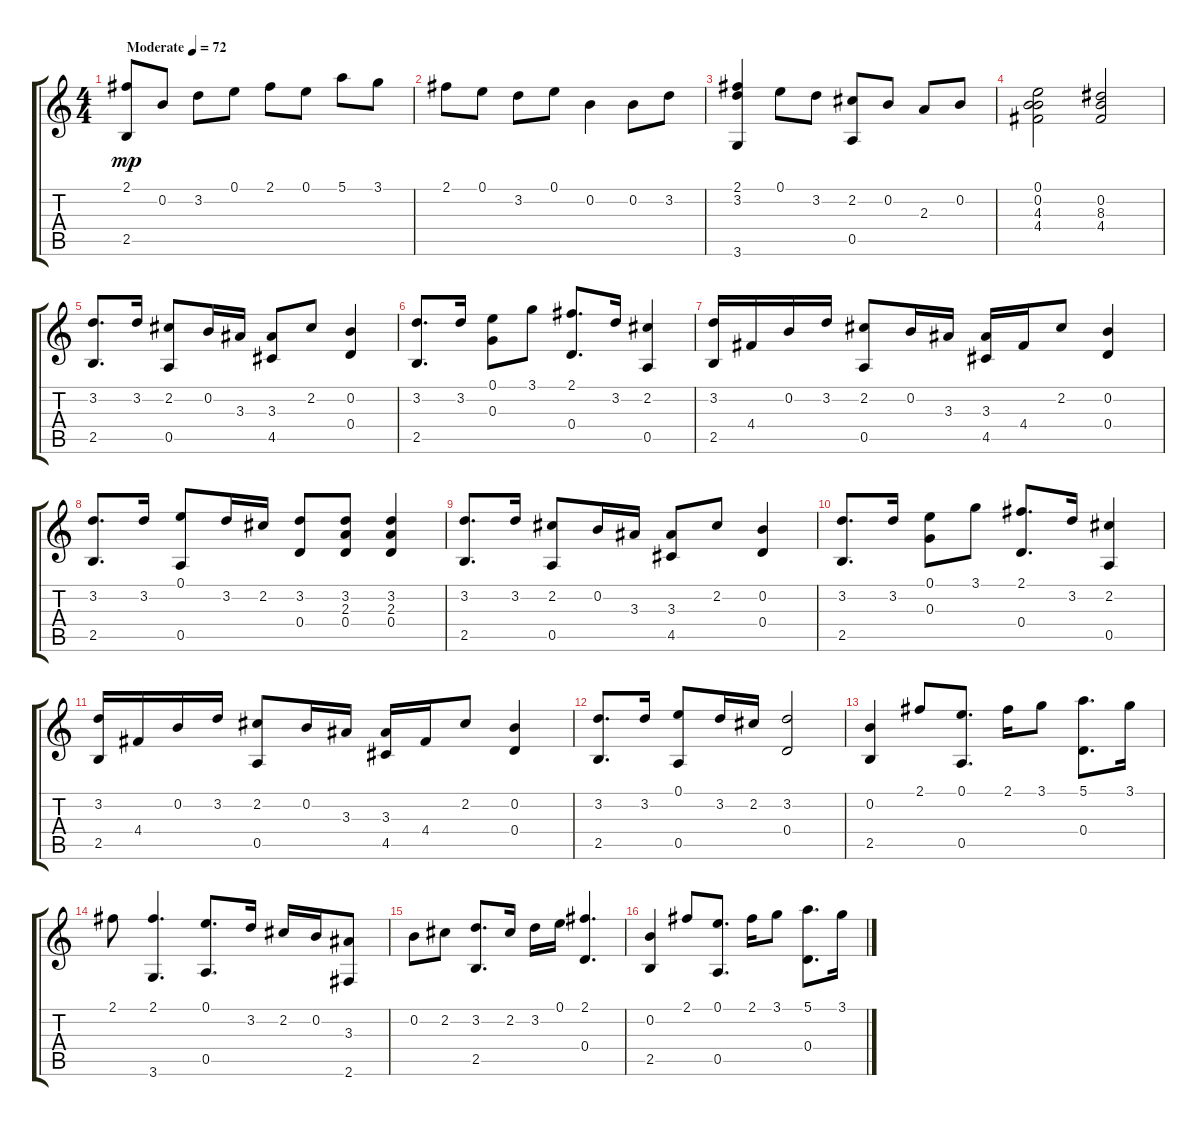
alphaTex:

\track "" {instrument acousticguitarsteel}
\staff {score tabs}
\tuning (E4 B3 G3 D3 A2 E2) {hide}
\ts (4 4)
\tempo (72 "Moderate")
\clef g2
\ks c
(2.1 2.5).8{dy mp instrument acousticguitarsteel} 0.2.8 3.2.8 0.1.8 2.1.8 0.1.8 5.1.8 3.1.8 |
2.1.8 0.1.8 3.2.8 0.1.8 0.2.4 0.2.8 3.2.8 |
(2.1 3.2 3.6).4 0.1.8 3.2.8 (2.2 0.5).8 0.2.8 2.3.8 0.2.8 |
(0.1 0.2 4.3 4.4).2 (0.2 8.3 4.4).2 |
(3.2 2.5).8{d} 3.2.16 (2.2 0.5).8 0.2.16 3.3.16 (3.3 4.5).8 2.2.8 (0.2 0.4).4 |
(3.2 2.5).8{d} 3.2.16 (0.1 0.3).8 3.1.8 (2.1 0.4).8{d} 3.2.16 (2.2 0.5).4 |
(3.2 2.5).16 4.4.16 0.2.16 3.2.16 (2.2 0.5).8 0.2.16 3.3.16 (3.3 4.5).16 4.4.16 2.2.8 (0.2 0.4).4 |
(3.2 2.5).8{d} 3.2.16 (0.1 0.5).8 3.2.16 2.2.16 (3.2 0.4).8 (3.2 2.3 0.4).8 (3.2 2.3 0.4).4 |
(3.2 2.5).8{d} 3.2.16 (2.2 0.5).8 0.2.16 3.3.16 (3.3 4.5).8 2.2.8 (0.2 0.4).4 |
(3.2 2.5).8{d} 3.2.16 (0.1 0.3).8 3.1.8 (2.1 0.4).8{d} 3.2.16 (2.2 0.5).4 |
(3.2 2.5).16 4.4.16 0.2.16 3.2.16 (2.2 0.5).8 0.2.16 3.3.16 (3.3 4.5).16 4.4.16 2.2.8 (0.2 0.4).4 |
(3.2 2.5).8{d} 3.2.16 (0.1 0.5).8 3.2.16 2.2.16 (3.2 0.4).2 |
(0.2 2.5).4 2.1.8 (0.1 0.5).8{d} 2.1.16 3.1.8 (5.1 0.4).8{d} 3.1.16 |
2.1.8 (2.1 3.6).4{d} (0.1 0.5).8{d} 3.2.16 2.2.16 0.2.16 (3.3 2.6).8 |
0.2.8 2.2.8 (3.2 2.5).8{d} 2.2.16 3.2.16 0.1.16 (2.1 0.4).4{d} |
(0.2 2.5).4 2.1.8 (0.1 0.5).8{d} 2.1.16 3.1.8 (5.1 0.4).8{d} 3.1.16
